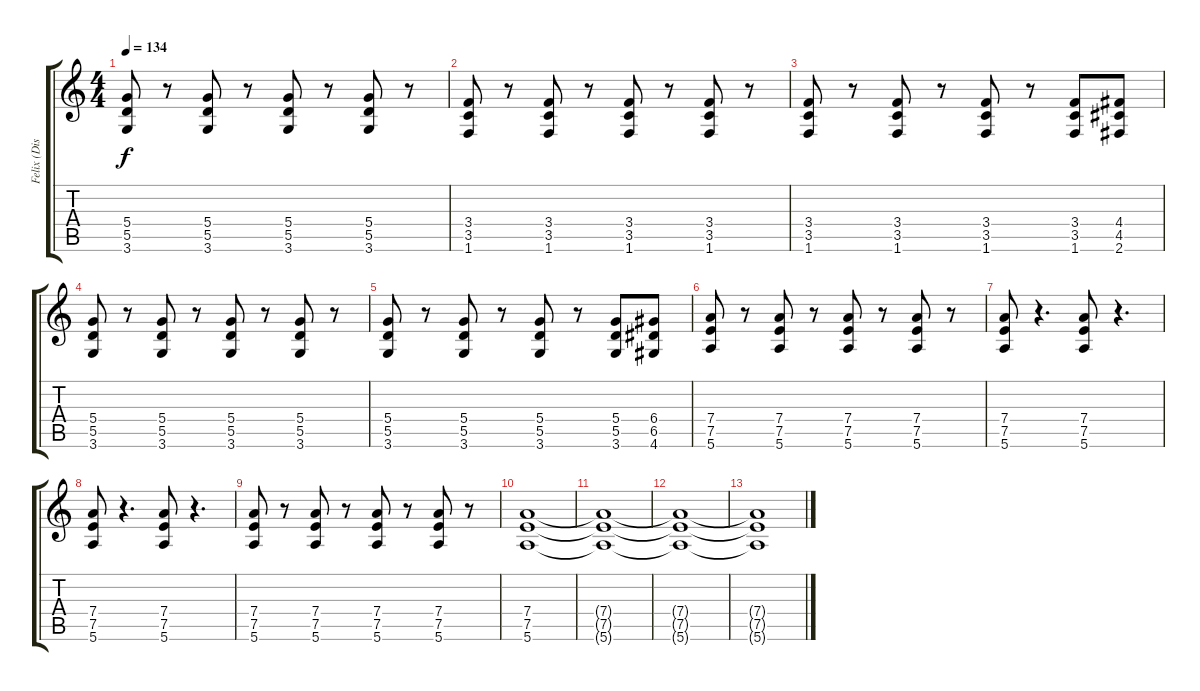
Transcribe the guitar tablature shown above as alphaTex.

\track ("Felix (Dist.-Guitar)" "Felix (Dis") {instrument distortionguitar}
\staff {score tabs}
\tuning (E4 B3 G3 D3 A2 E2) {hide}
\ts (4 4)
\tempo 134
\clef g2
\ks c
(5.4 5.5 3.6).8{dy f} r.8 (5.4 5.5 3.6).8 r.8 (5.4 5.5 3.6).8 r.8 (5.4 5.5 3.6).8 r.8 |
(3.4 3.5 1.6).8 r.8 (3.4 3.5 1.6).8 r.8 (3.4 3.5 1.6).8 r.8 (3.4 3.5 1.6).8 r.8 |
(3.4 3.5 1.6).8 r.8 (3.4 3.5 1.6).8 r.8 (3.4 3.5 1.6).8 r.8 (3.4 3.5 1.6).8 (4.4 4.5 2.6).8 |
(5.4 5.5 3.6).8 r.8 (5.4 5.5 3.6).8 r.8 (5.4 5.5 3.6).8 r.8 (5.4 5.5 3.6).8 r.8 |
(5.4 5.5 3.6).8 r.8 (5.4 5.5 3.6).8 r.8 (5.4 5.5 3.6).8 r.8 (5.4 5.5 3.6).8 (6.4 6.5 4.6).8 |
(7.4 7.5 5.6).8 r.8 (7.4 7.5 5.6).8 r.8 (7.4 7.5 5.6).8 r.8 (7.4 7.5 5.6).8 r.8 |
(7.4 7.5 5.6).8 r.4{d} (7.4 7.5 5.6).8 r.4{d} |
(7.4 7.5 5.6).8 r.4{d} (7.4 7.5 5.6).8 r.4{d} |
(7.4 7.5 5.6).8 r.8 (7.4 7.5 5.6).8 r.8 (7.4 7.5 5.6).8 r.8 (7.4 7.5 5.6).8 r.8 |
(7.4 7.5 5.6).1 |
(7.4{t} 7.5{t} 5.6{t}).1 |
(7.4{t} 7.5{t} 5.6{t}).1{volume 0} |
(7.4{t} 7.5{t} 5.6{t}).1
